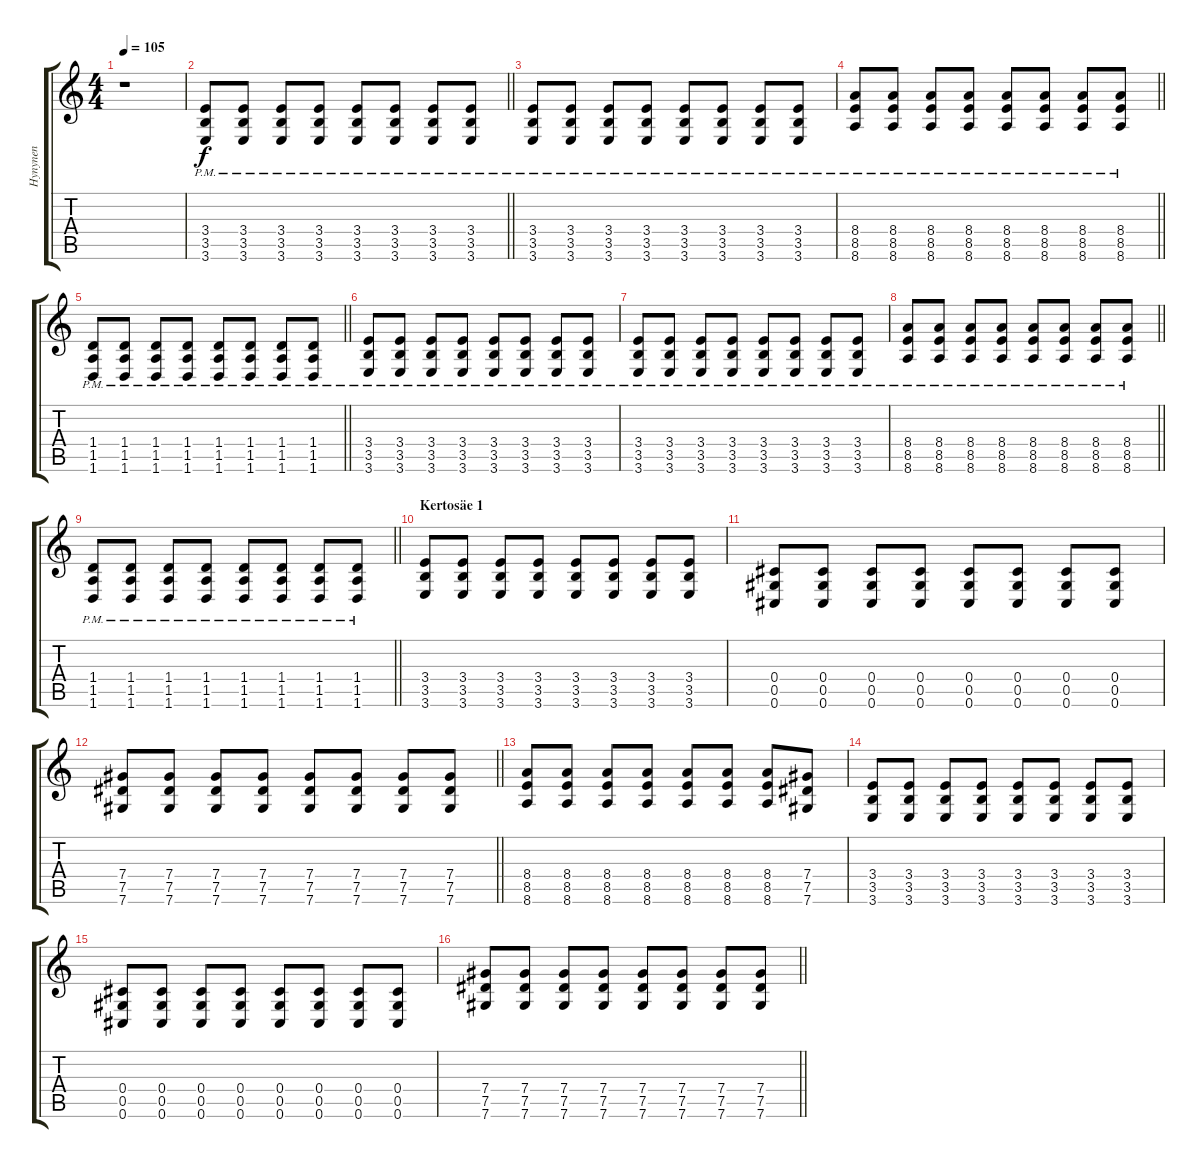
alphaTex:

\track ("Hynynen" "Hynynen") {instrument distortionguitar}
\staff {score tabs}
\tuning (Eb4 Bb3 Gb3 Db3 Ab2 Db2) {hide}
\ts (4 4)
\section ("" "")
\tempo 105
\clef g2
\ks c
r.1{dy f} |
\barLineRight lightlight
(3.4{pm} 3.5{pm} 3.6{pm}).8 (3.4{pm} 3.5{pm} 3.6{pm}).8 (3.4{pm} 3.5{pm} 3.6{pm}).8 (3.4{pm} 3.5{pm} 3.6{pm}).8 (3.4{pm} 3.5{pm} 3.6{pm}).8 (3.4{pm} 3.5{pm} 3.6{pm}).8 (3.4{pm} 3.5{pm} 3.6{pm}).8 (3.4{pm} 3.5{pm} 3.6{pm}).8 |
\section ("" "")
(3.4{pm} 3.5{pm} 3.6{pm}).8 (3.4{pm} 3.5{pm} 3.6{pm}).8 (3.4{pm} 3.5{pm} 3.6{pm}).8 (3.4{pm} 3.5{pm} 3.6{pm}).8 (3.4{pm} 3.5{pm} 3.6{pm}).8 (3.4{pm} 3.5{pm} 3.6{pm}).8 (3.4{pm} 3.5{pm} 3.6{pm}).8 (3.4{pm} 3.5{pm} 3.6{pm}).8 |
\barLineRight lightlight
(8.4{pm} 8.5{pm} 8.6{pm}).8 (8.4{pm} 8.5{pm} 8.6{pm}).8 (8.4{pm} 8.5{pm} 8.6{pm}).8 (8.4{pm} 8.5{pm} 8.6{pm}).8 (8.4{pm} 8.5{pm} 8.6{pm}).8 (8.4{pm} 8.5{pm} 8.6{pm}).8 (8.4{pm} 8.5{pm} 8.6{pm}).8 (8.4{pm} 8.5{pm} 8.6{pm}).8 |
\section ("" "")
\barLineRight lightlight
(1.4{pm} 1.5{pm} 1.6{pm}).8 (1.4{pm} 1.5{pm} 1.6{pm}).8 (1.4{pm} 1.5{pm} 1.6{pm}).8 (1.4{pm} 1.5{pm} 1.6{pm}).8 (1.4{pm} 1.5{pm} 1.6{pm}).8 (1.4{pm} 1.5{pm} 1.6{pm}).8 (1.4{pm} 1.5{pm} 1.6{pm}).8 (1.4{pm} 1.5{pm} 1.6{pm}).8 |
\section ("" "")
(3.4{pm} 3.5{pm} 3.6{pm}).8 (3.4{pm} 3.5{pm} 3.6{pm}).8 (3.4{pm} 3.5{pm} 3.6{pm}).8 (3.4{pm} 3.5{pm} 3.6{pm}).8 (3.4{pm} 3.5{pm} 3.6{pm}).8 (3.4{pm} 3.5{pm} 3.6{pm}).8 (3.4{pm} 3.5{pm} 3.6{pm}).8 (3.4{pm} 3.5{pm} 3.6{pm}).8 |
(3.4{pm} 3.5{pm} 3.6{pm}).8 (3.4{pm} 3.5{pm} 3.6{pm}).8 (3.4{pm} 3.5{pm} 3.6{pm}).8 (3.4{pm} 3.5{pm} 3.6{pm}).8 (3.4{pm} 3.5{pm} 3.6{pm}).8 (3.4{pm} 3.5{pm} 3.6{pm}).8 (3.4{pm} 3.5{pm} 3.6{pm}).8 (3.4{pm} 3.5{pm} 3.6{pm}).8 |
\barLineRight lightlight
(8.4{pm} 8.5{pm} 8.6{pm}).8 (8.4{pm} 8.5{pm} 8.6{pm}).8 (8.4{pm} 8.5{pm} 8.6{pm}).8 (8.4{pm} 8.5{pm} 8.6{pm}).8 (8.4{pm} 8.5{pm} 8.6{pm}).8 (8.4{pm} 8.5{pm} 8.6{pm}).8 (8.4{pm} 8.5{pm} 8.6{pm}).8 (8.4{pm} 8.5{pm} 8.6{pm}).8 |
\barLineRight lightlight
(1.4{pm} 1.5{pm} 1.6{pm}).8 (1.4{pm} 1.5{pm} 1.6{pm}).8 (1.4{pm} 1.5{pm} 1.6{pm}).8 (1.4{pm} 1.5{pm} 1.6{pm}).8 (1.4{pm} 1.5{pm} 1.6{pm}).8 (1.4{pm} 1.5{pm} 1.6{pm}).8 (1.4{pm} 1.5{pm} 1.6{pm}).8 (1.4{pm} 1.5{pm} 1.6{pm}).8 |
\section ("" "Kertosäe 1")
(3.4 3.5 3.6).8 (3.4 3.5 3.6).8 (3.4 3.5 3.6).8 (3.4 3.5 3.6).8 (3.4 3.5 3.6).8 (3.4 3.5 3.6).8 (3.4 3.5 3.6).8 (3.4 3.5 3.6).8 |
(0.4 0.5 0.6).8 (0.4 0.5 0.6).8 (0.4 0.5 0.6).8 (0.4 0.5 0.6).8 (0.4 0.5 0.6).8 (0.4 0.5 0.6).8 (0.4 0.5 0.6).8 (0.4 0.5 0.6).8 |
\barLineRight lightlight
(7.4 7.5 7.6).8 (7.4 7.5 7.6).8 (7.4 7.5 7.6).8 (7.4 7.5 7.6).8 (7.4 7.5 7.6).8 (7.4 7.5 7.6).8 (7.4 7.5 7.6).8 (7.4 7.5 7.6).8 |
(8.4 8.5 8.6).8 (8.4 8.5 8.6).8 (8.4 8.5 8.6).8 (8.4 8.5 8.6).8 (8.4 8.5 8.6).8 (8.4 8.5 8.6).8 (8.4 8.5 8.6).8 (7.4 7.5 7.6).8 |
(3.4 3.5 3.6).8 (3.4 3.5 3.6).8 (3.4 3.5 3.6).8 (3.4 3.5 3.6).8 (3.4 3.5 3.6).8 (3.4 3.5 3.6).8 (3.4 3.5 3.6).8 (3.4 3.5 3.6).8 |
(0.4 0.5 0.6).8 (0.4 0.5 0.6).8 (0.4 0.5 0.6).8 (0.4 0.5 0.6).8 (0.4 0.5 0.6).8 (0.4 0.5 0.6).8 (0.4 0.5 0.6).8 (0.4 0.5 0.6).8 |
\barLineRight lightlight
(7.4 7.5 7.6).8 (7.4 7.5 7.6).8 (7.4 7.5 7.6).8 (7.4 7.5 7.6).8 (7.4 7.5 7.6).8 (7.4 7.5 7.6).8 (7.4 7.5 7.6).8 (7.4 7.5 7.6).8
